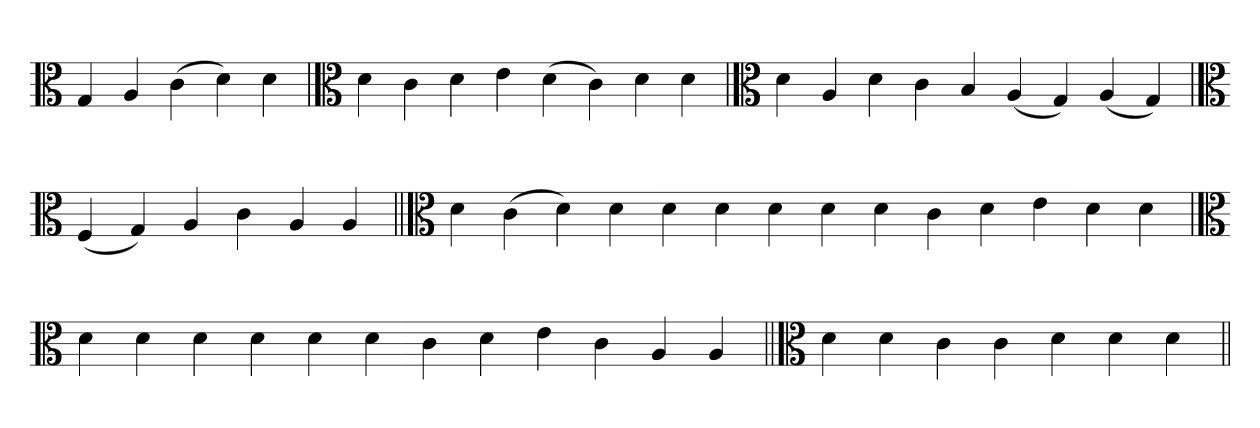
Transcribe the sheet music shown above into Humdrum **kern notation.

**kern
*part1
*staff1
*clefC3
=
4G
4A
(4c
4d)
4d
=`
*clefC3
4d
4c
4d
4e
(4d
4c)
4d
4d
='
*clefC3
4d
4A
4d
4c
4B
(4A
4G)
(4A
4G)
=`
*clefC3
(4F
4G)
4A
4c
4A
4A
=||
*clefC3
4d
(4c
4d)
4d
4d
4d
4d
4d
4d
4c
4d
4e
4d
4d
=
*clefC3
4d
4d
4d
4d
4d
4d
4c
4d
4e
4c
4A
4A
=||
*clefC3
4d
4d
4c
4c
4d
4d
4d
=||
*-
